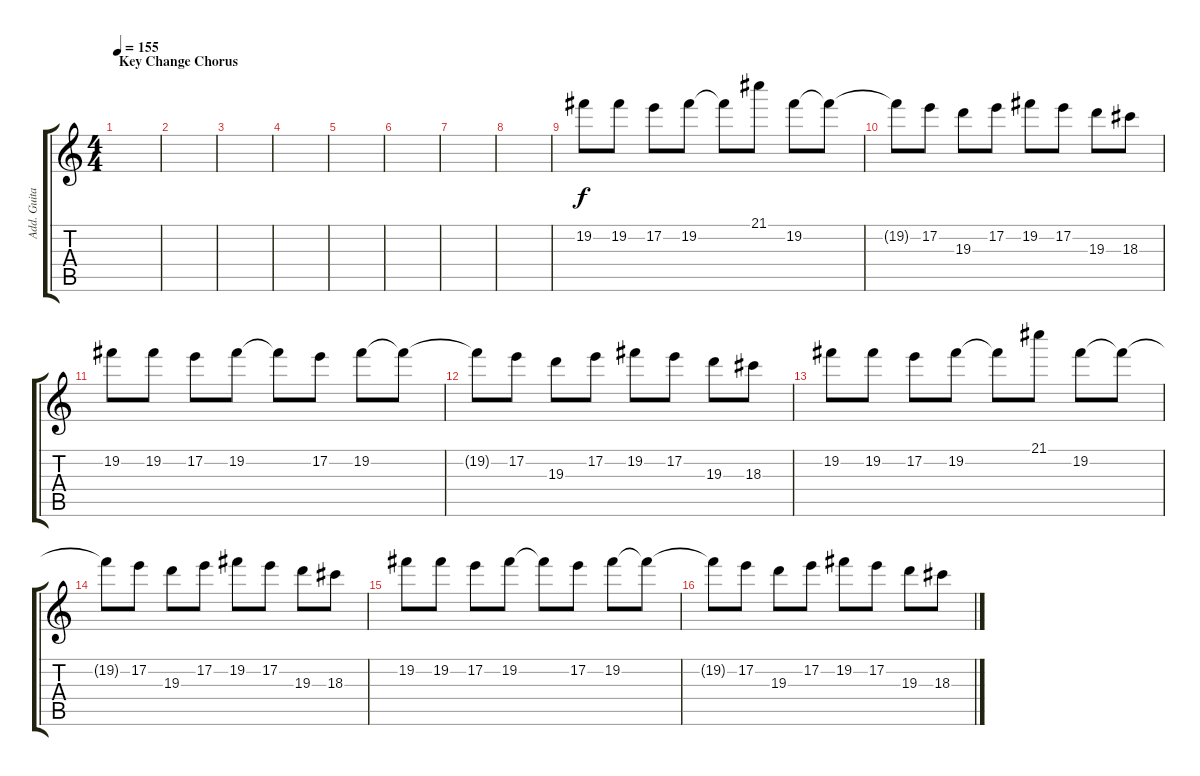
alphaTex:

\track ("Add. Guitar" "Add. Guita") {instrument distortionguitar}
\staff {score tabs}
\tuning (E4 B3 G3 D3 A2 D2) {hide}
\ts (4 4)
\section ("" "Key Change Chorus")
\tempo 155
\clef g2
\ks c
|
|
|
|
|
|
|
|
19.2.8 19.2.8 17.2.8 19.2.8 19.2{t}.8 21.1.8 19.2.8 19.2{t}.8 |
19.2{t}.8 17.2.8 19.3.8 17.2.8 19.2.8 17.2.8 19.3.8 18.3.8 |
19.2.8 19.2.8 17.2.8 19.2.8 19.2{t}.8 17.2.8 19.2.8 19.2{t}.8 |
19.2{t}.8 17.2.8 19.3.8 17.2.8 19.2.8 17.2.8 19.3.8 18.3.8 |
19.2.8 19.2.8 17.2.8 19.2.8 19.2{t}.8 21.1.8 19.2.8 19.2{t}.8 |
19.2{t}.8 17.2.8 19.3.8 17.2.8 19.2.8 17.2.8 19.3.8 18.3.8 |
19.2.8 19.2.8 17.2.8 19.2.8 19.2{t}.8 17.2.8 19.2.8 19.2{t}.8 |
19.2{t}.8 17.2.8 19.3.8 17.2.8 19.2.8 17.2.8 19.3.8 18.3.8
